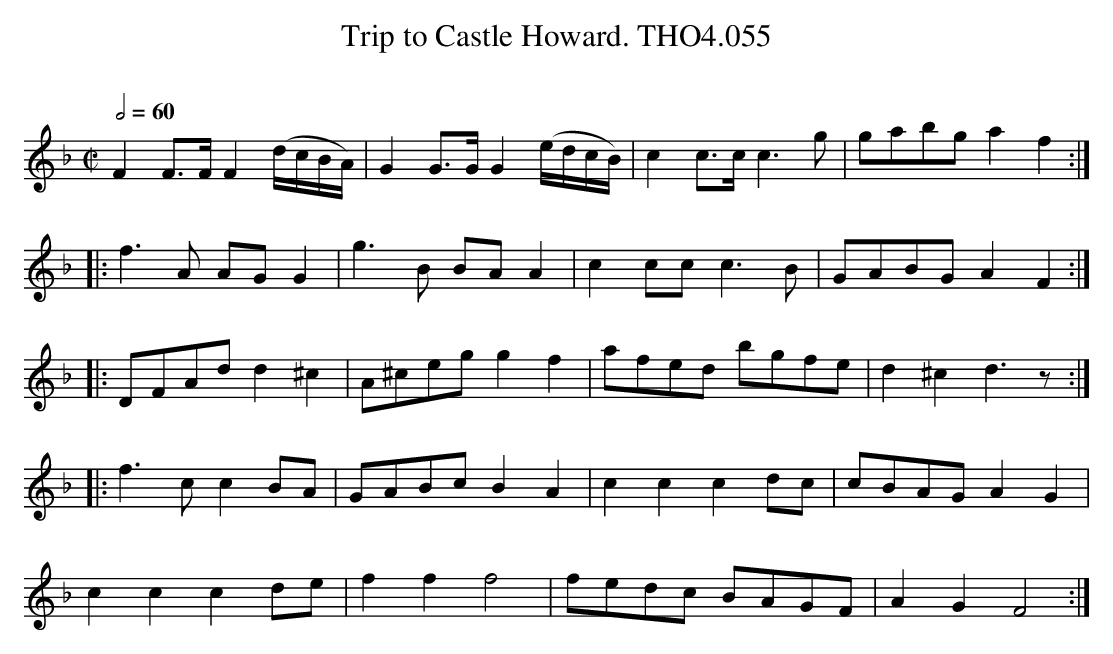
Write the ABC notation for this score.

X:1
T:Trip to Castle Howard. THO4.055
O:
M:C|
L:1/8
Q:1/2=60
K:F
F2 F>F F2 (d/c/B/A/)|G2 G>G G2 (e/d/c/B/)|c2 c>c c3 g|\
gabg a2 f2:|
|:f3 A AG G2|g3 B BA A2|c2 cc c3 B|GABG A2F2:|
|:DFAd d2^c2|A^ceg g2f2|afed bgfe|d2^c2 d3 z:|
|:f3 c c2 BA|GABc B2A2|c2c2c2 dc|cBAG A2G2|
c2c2c2 de|f2f2 f4|fedc BAGF|A2G2F4:|
